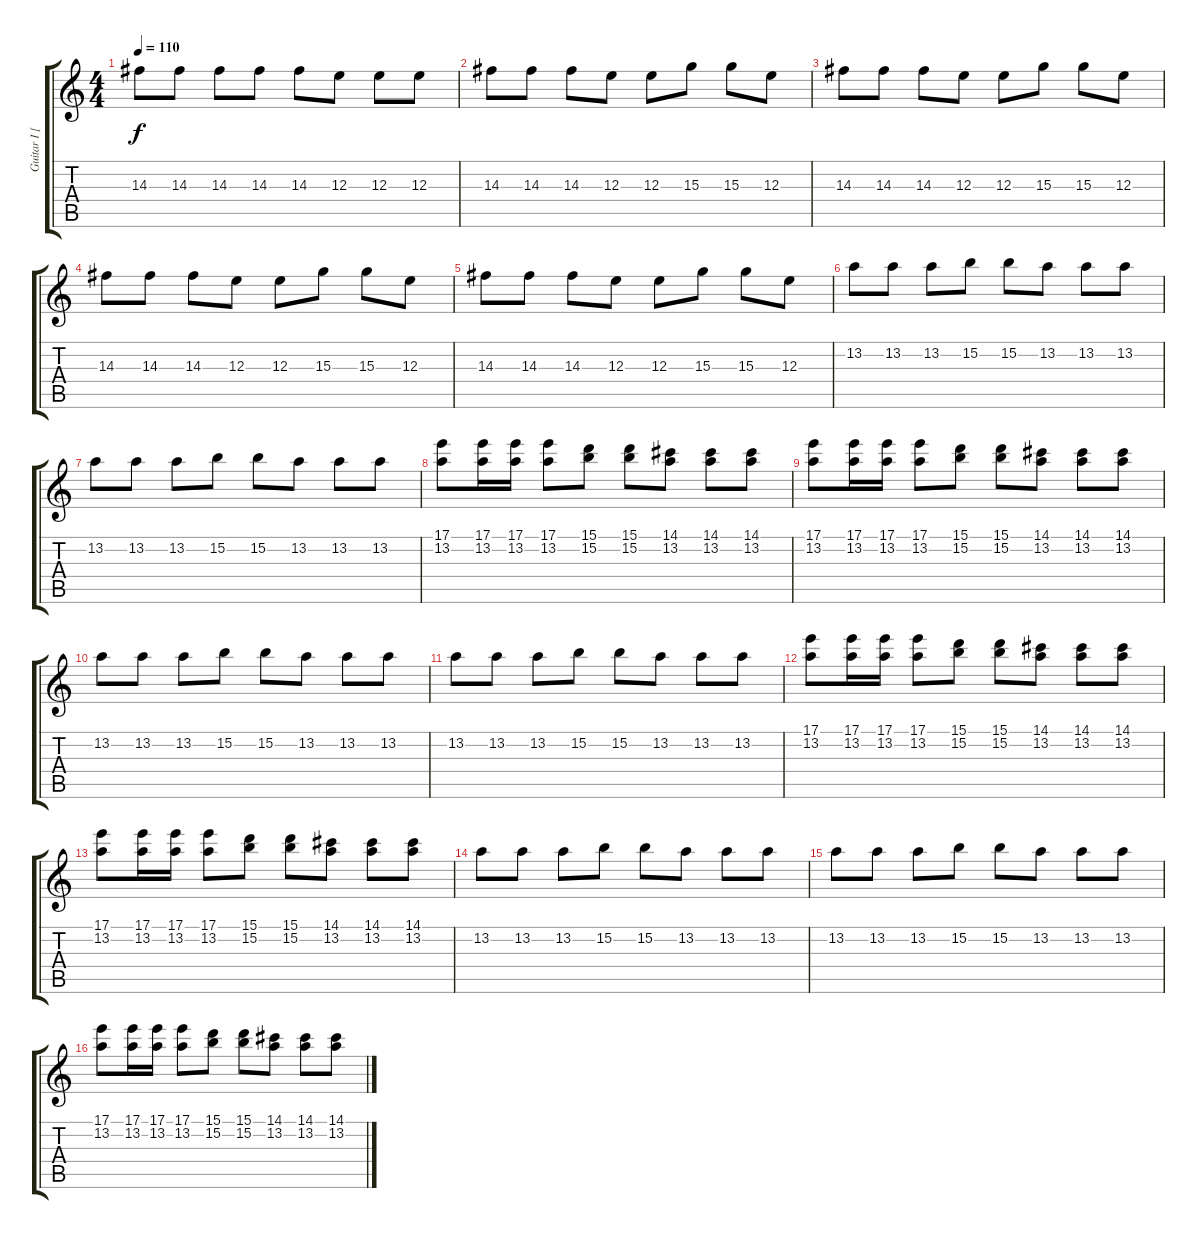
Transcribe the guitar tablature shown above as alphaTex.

\track ("Guitar I [Aaron Turner]" "Guitar I [") {instrument distortionguitar}
\staff {score tabs}
\tuning (B3 Ab3 E3 B2 Gb2 B1) {hide}
\ts (4 4)
\tempo 110
\clef g2
\ks c
14.3.8{dy f} 14.3.8 14.3.8 14.3.8 14.3.8 12.3.8 12.3.8 12.3.8 |
14.3.8{volume 16 instrument distortionguitar} 14.3.8 14.3.8 12.3.8 12.3.8 15.3.8 15.3.8 12.3.8 |
14.3.8 14.3.8 14.3.8 12.3.8 12.3.8 15.3.8 15.3.8 12.3.8 |
14.3.8 14.3.8 14.3.8 12.3.8 12.3.8 15.3.8 15.3.8 12.3.8 |
14.3.8 14.3.8 14.3.8 12.3.8 12.3.8 15.3.8 15.3.8 12.3.8 |
13.2.8{volume 13} 13.2.8 13.2.8 15.2.8 15.2.8 13.2.8 13.2.8 13.2.8 |
13.2.8 13.2.8 13.2.8 15.2.8 15.2.8 13.2.8 13.2.8 13.2.8 |
(17.1 13.2).8 (17.1 13.2).16 (17.1 13.2).16 (17.1 13.2).8 (15.1 15.2).8 (15.1 15.2).8 (14.1 13.2).8 (14.1 13.2).8 (14.1 13.2).8 |
(17.1 13.2).8 (17.1 13.2).16 (17.1 13.2).16 (17.1 13.2).8 (15.1 15.2).8 (15.1 15.2).8 (14.1 13.2).8 (14.1 13.2).8 (14.1 13.2).8 |
13.2.8 13.2.8 13.2.8 15.2.8 15.2.8 13.2.8 13.2.8 13.2.8 |
13.2.8 13.2.8 13.2.8 15.2.8 15.2.8 13.2.8 13.2.8 13.2.8 |
(17.1 13.2).8 (17.1 13.2).16 (17.1 13.2).16 (17.1 13.2).8 (15.1 15.2).8 (15.1 15.2).8 (14.1 13.2).8 (14.1 13.2).8 (14.1 13.2).8 |
(17.1 13.2).8 (17.1 13.2).16 (17.1 13.2).16 (17.1 13.2).8 (15.1 15.2).8 (15.1 15.2).8 (14.1 13.2).8 (14.1 13.2).8 (14.1 13.2).8 |
13.2.8{volume 13} 13.2.8 13.2.8 15.2.8 15.2.8 13.2.8 13.2.8 13.2.8 |
13.2.8 13.2.8 13.2.8 15.2.8 15.2.8 13.2.8 13.2.8 13.2.8 |
(17.1 13.2).8 (17.1 13.2).16 (17.1 13.2).16 (17.1 13.2).8 (15.1 15.2).8 (15.1 15.2).8 (14.1 13.2).8 (14.1 13.2).8 (14.1 13.2).8
